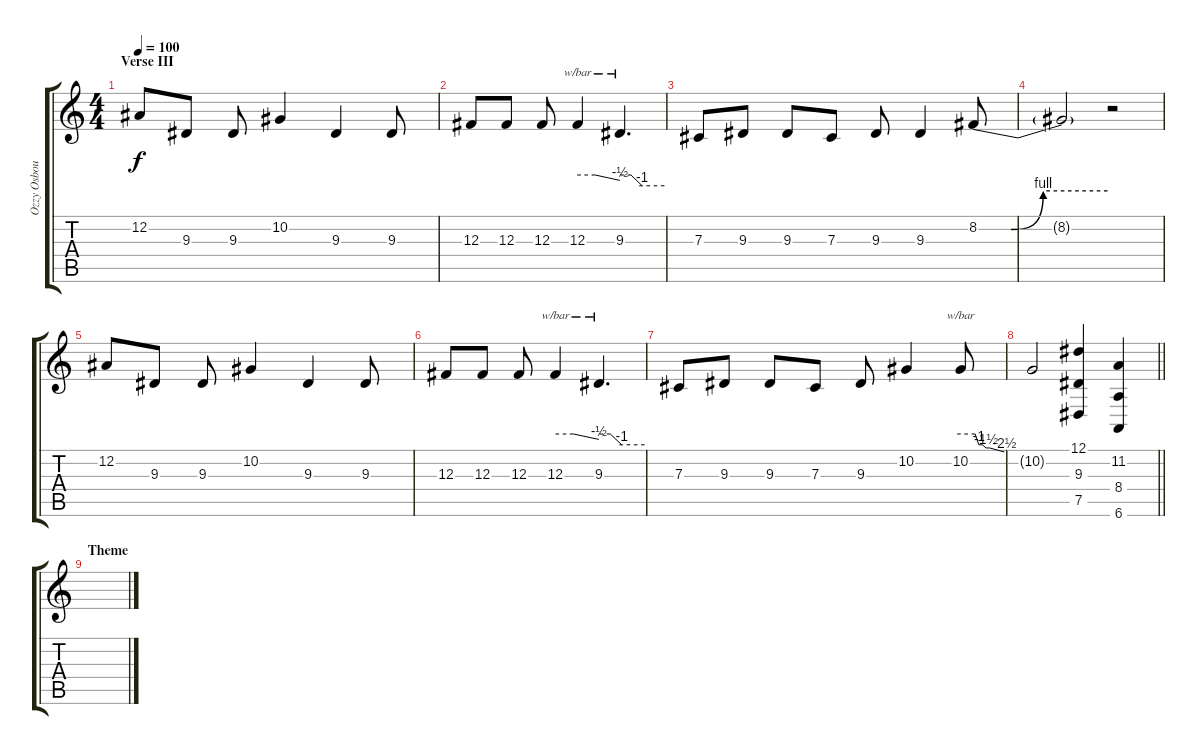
\track ("Ozzy Osbourne" "Ozzy Osbou") {instrument lead8bassandlead}
\staff {score tabs}
\tuning (Eb4 Bb3 Gb3 Db3 Ab2 Eb2) {hide}
\ts (4 4)
\section ("" "Verse III")
\tempo 100
\clef g2
\ks c
12.2.8{dy f} 9.3.8 9.3.8 10.2.4 9.3.4 9.3.8 |
12.3.8 12.3.8 12.3.8 12.3.4{tbe (custom default 0 0 25 0 60 -2)} 9.3.4{d tbe (custom default 0 0 15 0 30 -4 60 -4)} |
7.3.8 9.3.8 9.3.8 7.3.8 9.3.8 9.3.4 8.2{be (custom 0 0 15 0 30 4 60 4)}.8 |
8.2{t}.2 r.2 |
12.2.8 9.3.8 9.3.8 10.2.4 9.3.4 9.3.8 |
12.3.8 12.3.8 12.3.8 12.3.4{tbe (custom default 0 0 25 0 60 -2)} 9.3.4{d tbe (custom default 0 0 15 0 30 -4 60 -4)} |
7.3.8 9.3.8 9.3.8 7.3.8 9.3.8 10.2.4 10.2.8{tbe (custom default 0 0 20 0 25 -4 30 -4 35 -6 40 -6 60 -10)} |
\barLineRight lightlight
10.2{t}.2 (12.1 9.3 7.5).4 (11.2 8.4 6.6).4 |
\section ("" "Theme")
